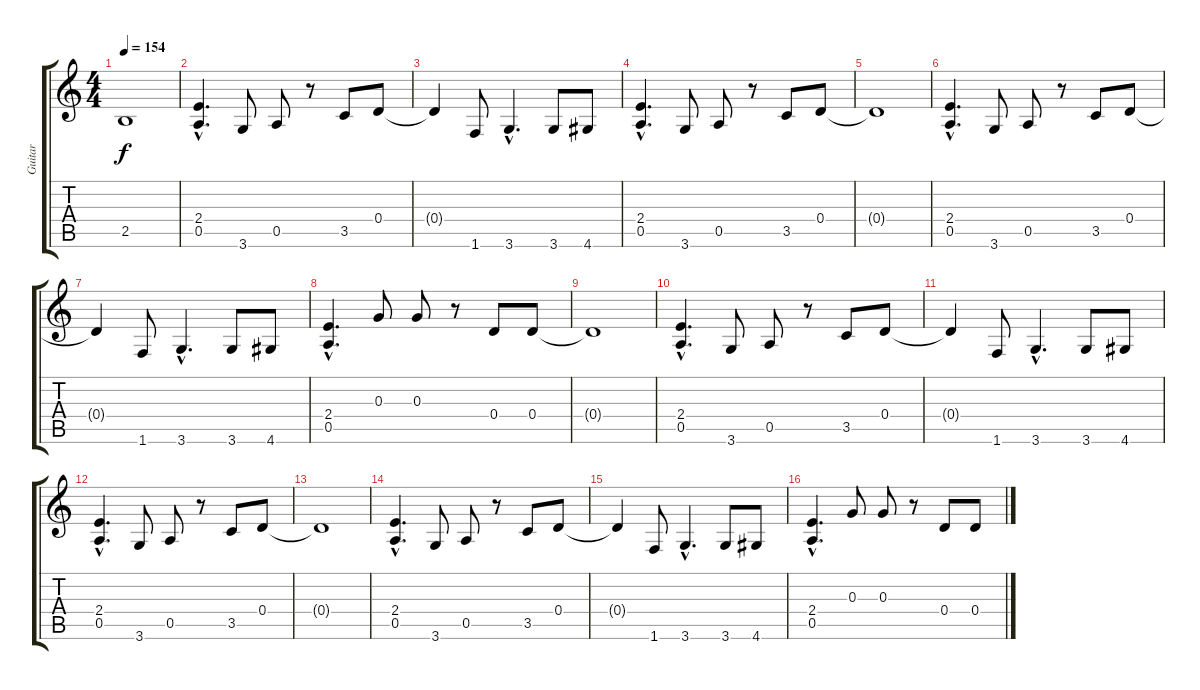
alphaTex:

\track ("Guitar " "Guitar ") {instrument distortionguitar}
\staff {score tabs}
\tuning (E4 B3 G3 D3 A2 E2) {hide}
\ts (4 4)
\tempo 154
\clef g2
\ks c
2.5{t}.1{dy f} |
(2.4{hac} 0.5{hac}).4{d} 3.6.8 0.5.8 r.8 3.5.8 0.4.8 |
0.4{t}.4 1.6.8 3.6{hac}.4{d} 3.6.8 4.6.8 |
(2.4{hac} 0.5{hac}).4{d} 3.6.8 0.5.8 r.8 3.5.8 0.4.8 |
0.4{t}.1 |
(2.4{hac} 0.5{hac}).4{d} 3.6.8 0.5.8 r.8 3.5.8 0.4.8 |
0.4{t}.4 1.6.8 3.6{hac}.4{d} 3.6.8 4.6.8 |
(2.4{hac} 0.5{hac}).4{d} 0.3.8 0.3.8 r.8 0.4.8 0.4.8 |
0.4{t}.1 |
(2.4{hac} 0.5{hac}).4{d} 3.6.8 0.5.8 r.8 3.5.8 0.4.8 |
0.4{t}.4 1.6.8 3.6{hac}.4{d} 3.6.8 4.6.8 |
(2.4{hac} 0.5{hac}).4{d} 3.6.8 0.5.8 r.8 3.5.8 0.4.8 |
0.4{t}.1 |
(2.4{hac} 0.5{hac}).4{d} 3.6.8 0.5.8 r.8 3.5.8 0.4.8 |
0.4{t}.4 1.6.8 3.6{hac}.4{d} 3.6.8 4.6.8 |
(2.4{hac} 0.5{hac}).4{d} 0.3.8 0.3.8 r.8 0.4.8 0.4.8
